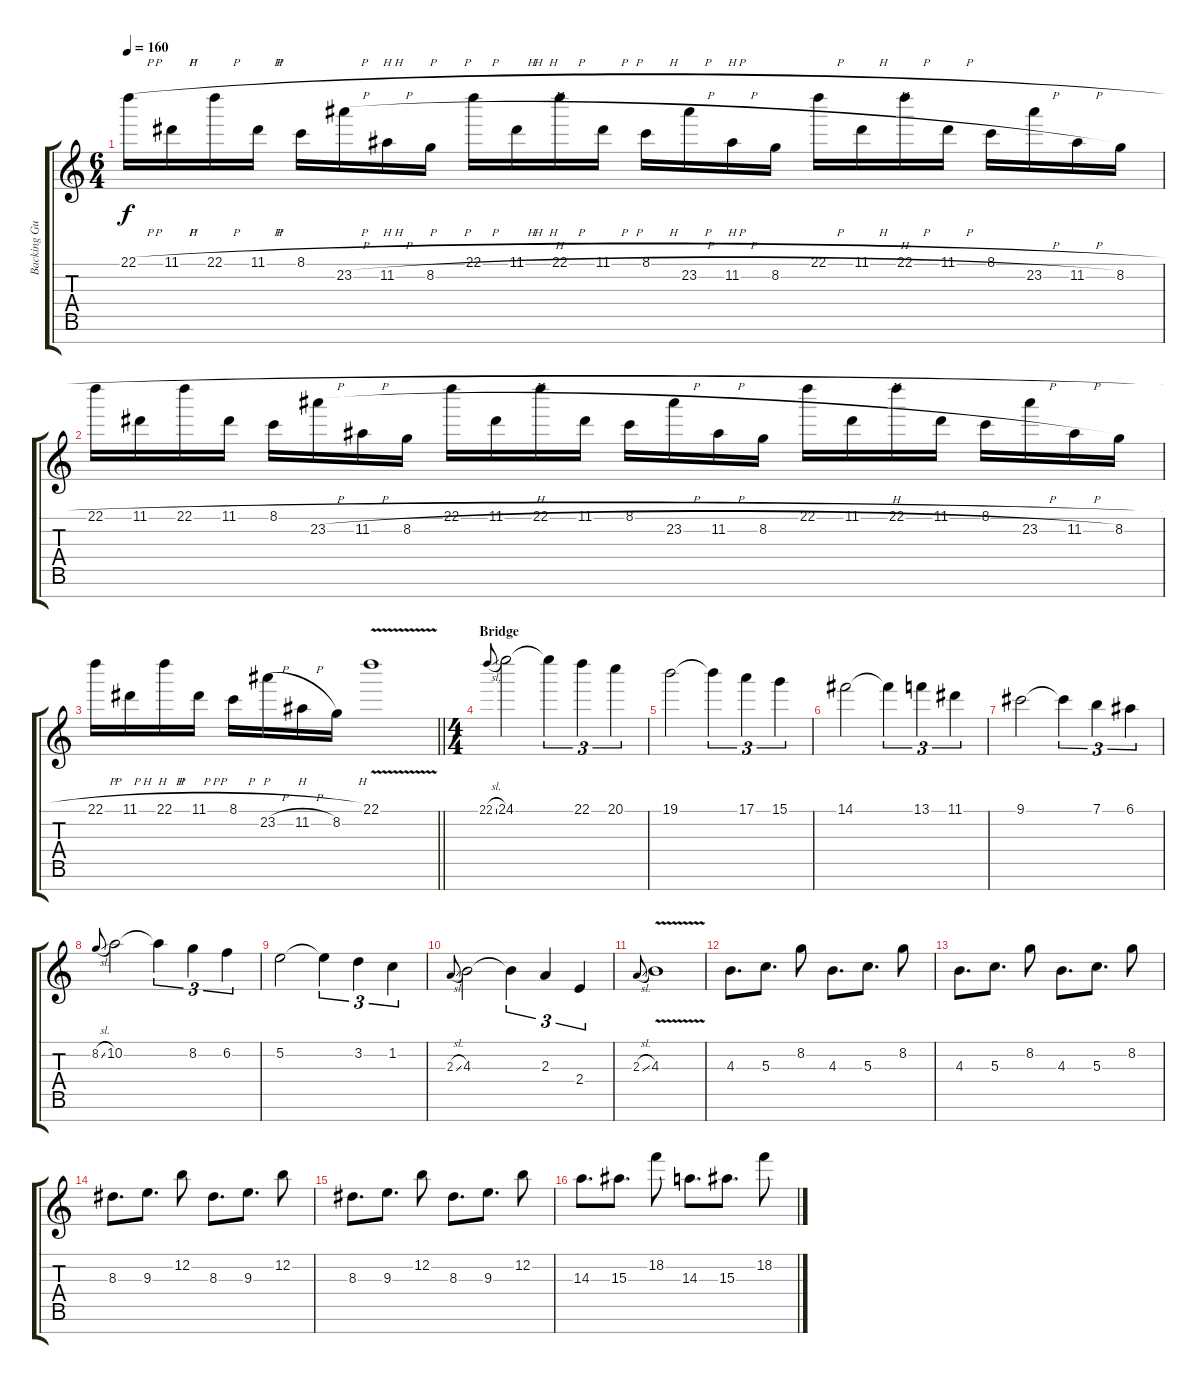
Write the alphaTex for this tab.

\track ("Backing Guitar" "Backing Gu") {instrument overdrivenguitar}
\staff {score tabs}
\tuning (E4 B3 G3 D3 A2 E2 B1) {hide}
\ts (6 4)
\tempo 160
\clef g2
\ks c
22.1{h}.16{dy f} 11.1{h}.16 22.1{h}.16 11.1{h}.16 8.1{h}.16 23.2{h}.16 11.2{h}.16 8.2{h}.16 22.1{h}.16 11.1{h}.16 22.1{h}.16 11.1{h}.16 8.1{h}.16 23.2{h}.16 11.2{h}.16 8.2{h}.16 22.1{h}.16 11.1{h}.16 22.1{h}.16 11.1{h}.16 8.1{h}.16 23.2{h}.16 11.2{h}.16 8.2.16 |
22.1{h}.16 11.1{h}.16 22.1{h}.16 11.1{h}.16 8.1{h}.16 23.2{h}.16 11.2{h}.16 8.2{h}.16 22.1{h}.16 11.1{h}.16 22.1{h}.16 11.1{h}.16 8.1{h}.16 23.2{h}.16 11.2{h}.16 8.2{h}.16 22.1{h}.16 11.1{h}.16 22.1{h}.16 11.1{h}.16 8.1{h}.16 23.2{h}.16 11.2{h}.16 8.2.16 |
\barLineRight lightlight
22.1{h}.16 11.1{h}.16 22.1{h}.16 11.1{h}.16 8.1{h}.16 23.2{h}.16 11.2{h}.16 8.2.16 22.1{v}.1 |
\ts (4 4)
\section ("" "Bridge")
22.1{sl}.8{gr onbeat} 24.1.2 24.1{t}.4{tu (3 2)} 22.1.4{tu (3 2)} 20.1.4{tu (3 2)} |
19.1.2 19.1{t}.4{tu (3 2)} 17.1.4{tu (3 2)} 15.1.4{tu (3 2)} |
14.1.2 14.1{t}.4{tu (3 2)} 13.1.4{tu (3 2)} 11.1.4{tu (3 2)} |
9.1.2 9.1{t}.4{tu (3 2)} 7.1.4{tu (3 2)} 6.1.4{tu (3 2)} |
8.2{sl}.8{gr onbeat} 10.2.2 10.2{t}.4{tu (3 2)} 8.2.4{tu (3 2)} 6.2.4{tu (3 2)} |
5.2.2 5.2{t}.4{tu (3 2)} 3.2.4{tu (3 2)} 1.2.4{tu (3 2)} |
2.3{sl}.8{gr onbeat} 4.3.2 4.3{t}.4{tu (3 2)} 2.3.4{tu (3 2)} 2.4.4{tu (3 2)} |
2.3{sl}.8{gr onbeat} 4.3{v}.1 |
4.3.8{d} 5.3.8{d} 8.2.8 4.3.8{d} 5.3.8{d} 8.2.8 |
4.3.8{d} 5.3.8{d} 8.2.8 4.3.8{d} 5.3.8{d} 8.2.8 |
8.3.8{d} 9.3.8{d} 12.2.8 8.3.8{d} 9.3.8{d} 12.2.8 |
8.3.8{d} 9.3.8{d} 12.2.8 8.3.8{d} 9.3.8{d} 12.2.8 |
14.3.8{d} 15.3.8{d} 18.2.8 14.3.8{d} 15.3.8{d} 18.2.8
